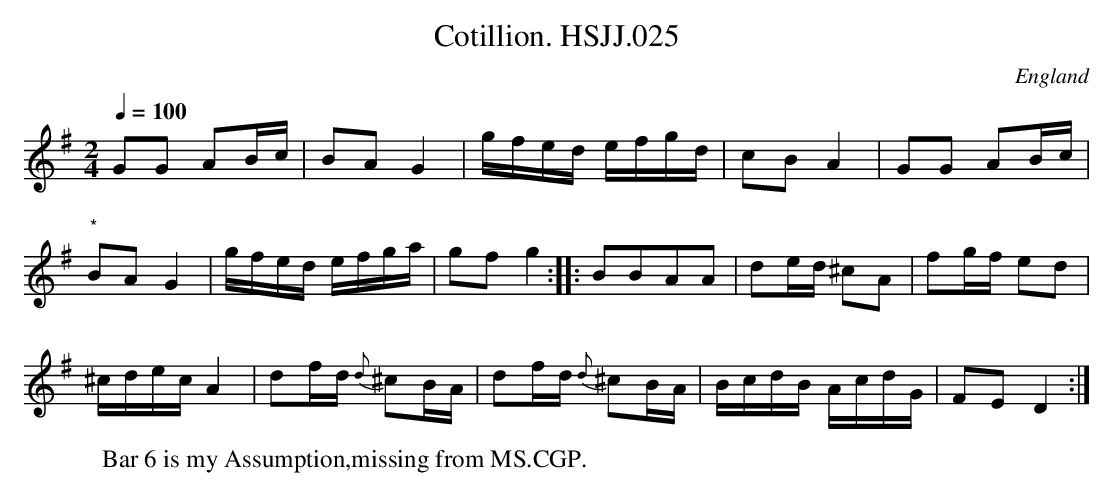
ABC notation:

X:1
T:Cotillion. HSJJ.025
M:2/4
L:1/8
Q:1/4=100
O:England
K:G major
GG AB/c/|BAG2|g/f/e/d/ e/f/g/d/|cBA2|GG AB/c/|!
"*"BAG2|g/f/e/d/ e/f/g/a/|gfg2::BBAA|de/d/ ^cA|fg/f/ ed|!
^c/d/e/c/A2|df/d/ {d}^cB/A/|df/d/ {d}^cB/A/|B/c/d/B/ A/c/d/G/|FED2:|
W:Bar 6 is my Assumption,missing from MS.CGP.
